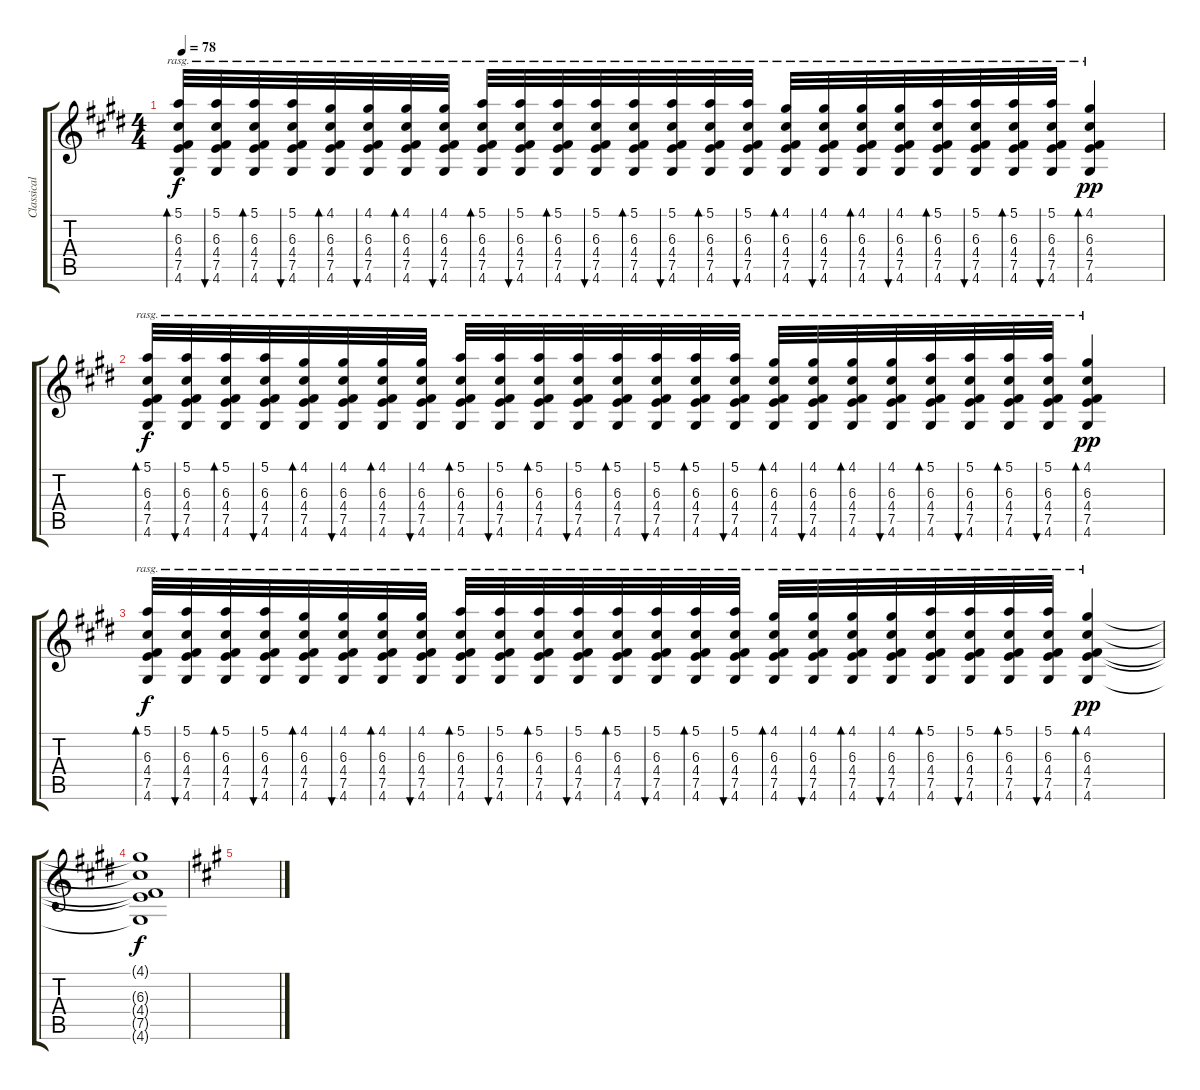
\track ("Classical guitar" "Classical ") {instrument acousticguitarnylon}
\staff {score tabs}
\tuning (E4 B3 G3 D3 A2 E2) {hide}
\ts (4 4)
\tempo 78
\clef g2
\ks e
(5.1 6.3 4.4 7.5 4.6).32{bd 30 rasg ii dy f} (5.1 6.3 4.4 7.5 4.6).32{bu 30 rasg ii} (5.1 6.3 4.4 7.5 4.6).32{bd 30 rasg ii} (5.1 6.3 4.4 7.5 4.6).32{bu 30 rasg ii} (4.1 6.3 4.4 7.5 4.6).32{bd 30 rasg ii} (4.1 6.3 4.4 7.5 4.6).32{bu 30 rasg ii} (4.1 6.3 4.4 7.5 4.6).32{bd 30 rasg ii} (4.1 6.3 4.4 7.5 4.6).32{bu 30 rasg ii} (5.1 6.3 4.4 7.5 4.6).32{bd 30 rasg ii} (5.1 6.3 4.4 7.5 4.6).32{bu 30 rasg ii} (5.1 6.3 4.4 7.5 4.6).32{bd 30 rasg ii} (5.1 6.3 4.4 7.5 4.6).32{bu 30 rasg ii} (5.1 6.3 4.4 7.5 4.6).32{bd 30 rasg ii} (5.1 6.3 4.4 7.5 4.6).32{bu 30 rasg ii} (5.1 6.3 4.4 7.5 4.6).32{bd 30 rasg ii} (5.1 6.3 4.4 7.5 4.6).32{bu 30 rasg ii} (4.1 6.3 4.4 7.5 4.6).32{bd 30 rasg ii} (4.1 6.3 4.4 7.5 4.6).32{bu 30 rasg ii} (4.1 6.3 4.4 7.5 4.6).32{bd 30 rasg ii} (4.1 6.3 4.4 7.5 4.6).32{bu 30 rasg ii} (5.1 6.3 4.4 7.5 4.6).32{bd 30 rasg ii} (5.1 6.3 4.4 7.5 4.6).32{bu 30 rasg ii} (5.1 6.3 4.4 7.5 4.6).32{bd 30 rasg ii} (5.1 6.3 4.4 7.5 4.6).32{bu 30 rasg ii} (4.1 6.3 4.4 7.5 4.6).4{bd 30 rasg ii dy pp} |
(5.1 6.3 4.4 7.5 4.6).32{bd 30 rasg ii dy f} (5.1 6.3 4.4 7.5 4.6).32{bu 30 rasg ii} (5.1 6.3 4.4 7.5 4.6).32{bd 30 rasg ii} (5.1 6.3 4.4 7.5 4.6).32{bu 30 rasg ii} (4.1 6.3 4.4 7.5 4.6).32{bd 30 rasg ii} (4.1 6.3 4.4 7.5 4.6).32{bu 30 rasg ii} (4.1 6.3 4.4 7.5 4.6).32{bd 30 rasg ii} (4.1 6.3 4.4 7.5 4.6).32{bu 30 rasg ii} (5.1 6.3 4.4 7.5 4.6).32{bd 30 rasg ii} (5.1 6.3 4.4 7.5 4.6).32{bu 30 rasg ii} (5.1 6.3 4.4 7.5 4.6).32{bd 30 rasg ii} (5.1 6.3 4.4 7.5 4.6).32{bu 30 rasg ii} (5.1 6.3 4.4 7.5 4.6).32{bd 30 rasg ii} (5.1 6.3 4.4 7.5 4.6).32{bu 30 rasg ii} (5.1 6.3 4.4 7.5 4.6).32{bd 30 rasg ii} (5.1 6.3 4.4 7.5 4.6).32{bu 30 rasg ii} (4.1 6.3 4.4 7.5 4.6).32{bd 30 rasg ii} (4.1 6.3 4.4 7.5 4.6).32{bu 30 rasg ii} (4.1 6.3 4.4 7.5 4.6).32{bd 30 rasg ii} (4.1 6.3 4.4 7.5 4.6).32{bu 30 rasg ii} (5.1 6.3 4.4 7.5 4.6).32{bd 30 rasg ii} (5.1 6.3 4.4 7.5 4.6).32{bu 30 rasg ii} (5.1 6.3 4.4 7.5 4.6).32{bd 30 rasg ii} (5.1 6.3 4.4 7.5 4.6).32{bu 30 rasg ii} (4.1 6.3 4.4 7.5 4.6).4{bd 30 rasg ii dy pp} |
(5.1 6.3 4.4 7.5 4.6).32{bd 30 rasg ii dy f} (5.1 6.3 4.4 7.5 4.6).32{bu 30 rasg ii} (5.1 6.3 4.4 7.5 4.6).32{bd 30 rasg ii} (5.1 6.3 4.4 7.5 4.6).32{bu 30 rasg ii} (4.1 6.3 4.4 7.5 4.6).32{bd 30 rasg ii} (4.1 6.3 4.4 7.5 4.6).32{bu 30 rasg ii} (4.1 6.3 4.4 7.5 4.6).32{bd 30 rasg ii} (4.1 6.3 4.4 7.5 4.6).32{bu 30 rasg ii} (5.1 6.3 4.4 7.5 4.6).32{bd 30 rasg ii} (5.1 6.3 4.4 7.5 4.6).32{bu 30 rasg ii} (5.1 6.3 4.4 7.5 4.6).32{bd 30 rasg ii} (5.1 6.3 4.4 7.5 4.6).32{bu 30 rasg ii} (5.1 6.3 4.4 7.5 4.6).32{bd 30 rasg ii} (5.1 6.3 4.4 7.5 4.6).32{bu 30 rasg ii} (5.1 6.3 4.4 7.5 4.6).32{bd 30 rasg ii} (5.1 6.3 4.4 7.5 4.6).32{bu 30 rasg ii} (4.1 6.3 4.4 7.5 4.6).32{bd 30 rasg ii} (4.1 6.3 4.4 7.5 4.6).32{bu 30 rasg ii} (4.1 6.3 4.4 7.5 4.6).32{bd 30 rasg ii} (4.1 6.3 4.4 7.5 4.6).32{bu 30 rasg ii} (5.1 6.3 4.4 7.5 4.6).32{bd 30 rasg ii} (5.1 6.3 4.4 7.5 4.6).32{bu 30 rasg ii} (5.1 6.3 4.4 7.5 4.6).32{bd 30 rasg ii} (5.1 6.3 4.4 7.5 4.6).32{bu 30 rasg ii} (4.1 6.3 4.4 7.5 4.6).4{bd 30 rasg ii dy pp} |
(4.1{t} 6.3{t} 4.4{t} 7.5{t} 4.6{t}).1{dy f} |
\ks a
